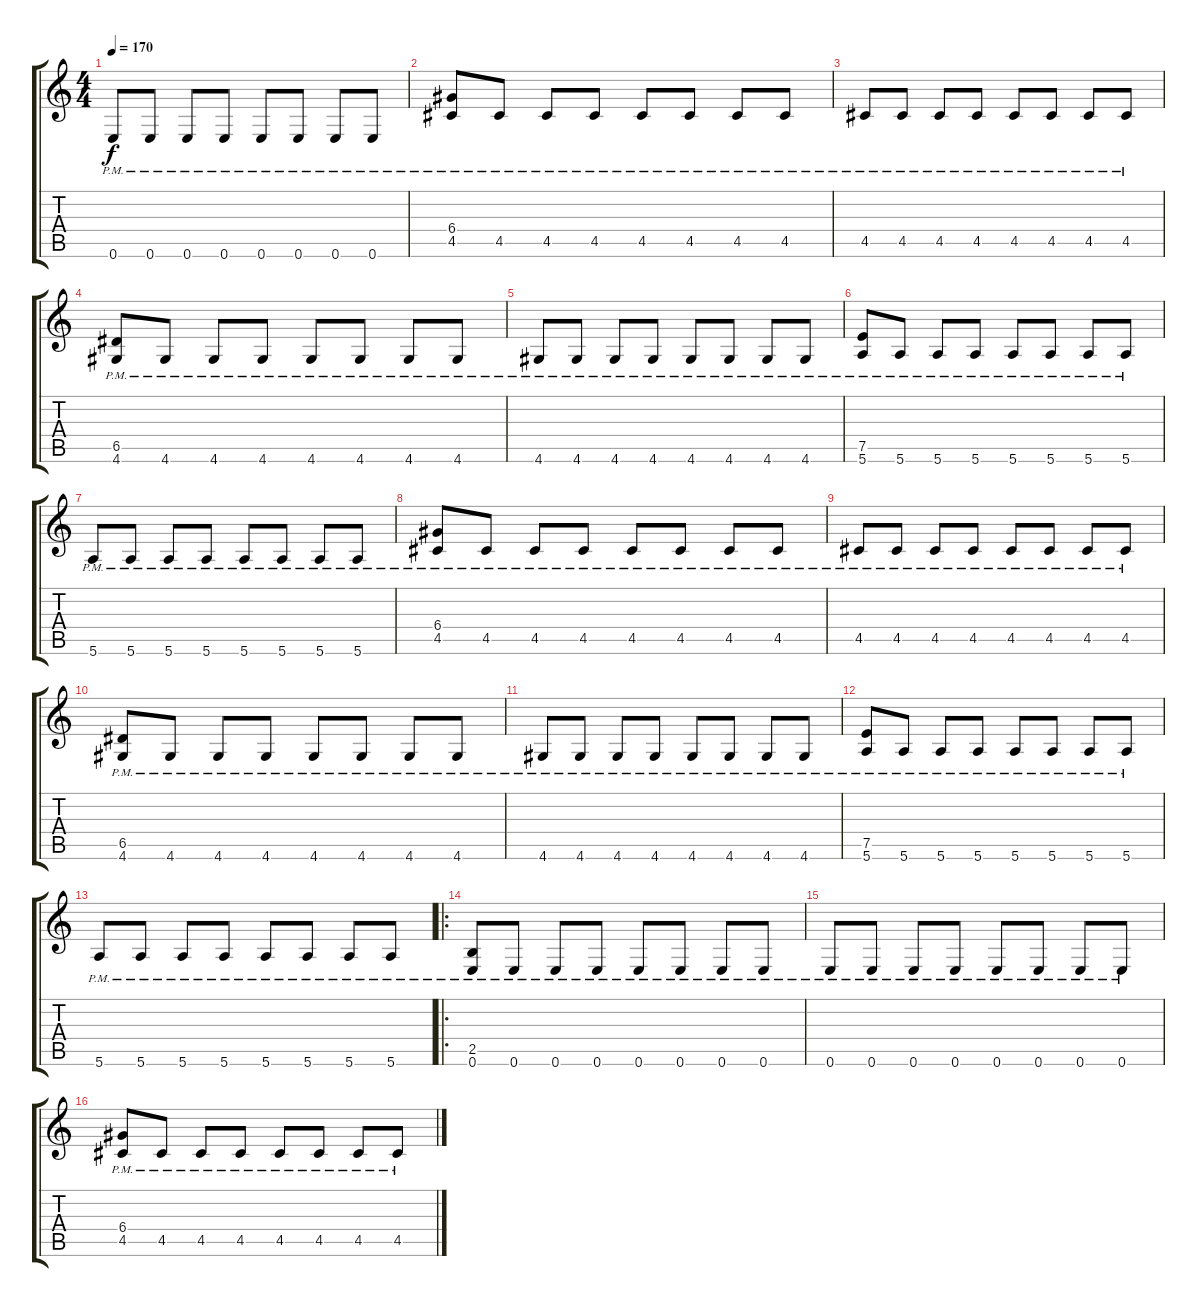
\track "" {instrument distortionguitar}
\staff {score tabs}
\tuning (E4 B3 G3 D3 A2 E2) {hide}
\ts (4 4)
\tempo 170
\clef g2
\ks c
0.6{pm}.8{dy f} 0.6{pm}.8 0.6{pm}.8 0.6{pm}.8 0.6{pm}.8 0.6{pm}.8 0.6{pm}.8 0.6{pm}.8 |
(6.4{pm} 4.5{pm}).8 4.5{pm}.8 4.5{pm}.8 4.5{pm}.8 4.5{pm}.8 4.5{pm}.8 4.5{pm}.8 4.5{pm}.8 |
4.5{pm}.8 4.5{pm}.8 4.5{pm}.8 4.5{pm}.8 4.5{pm}.8 4.5{pm}.8 4.5{pm}.8 4.5{pm}.8 |
(6.5{pm} 4.6{pm}).8 4.6{pm}.8 4.6{pm}.8 4.6{pm}.8 4.6{pm}.8 4.6{pm}.8 4.6{pm}.8 4.6{pm}.8 |
4.6{pm}.8 4.6{pm}.8 4.6{pm}.8 4.6{pm}.8 4.6{pm}.8 4.6{pm}.8 4.6{pm}.8 4.6{pm}.8 |
(7.5{pm} 5.6{pm}).8 5.6{pm}.8 5.6{pm}.8 5.6{pm}.8 5.6{pm}.8 5.6{pm}.8 5.6{pm}.8 5.6{pm}.8 |
5.6{pm}.8 5.6{pm}.8 5.6{pm}.8 5.6{pm}.8 5.6{pm}.8 5.6{pm}.8 5.6{pm}.8 5.6{pm}.8 |
(6.4{pm} 4.5{pm}).8 4.5{pm}.8 4.5{pm}.8 4.5{pm}.8 4.5{pm}.8 4.5{pm}.8 4.5{pm}.8 4.5{pm}.8 |
4.5{pm}.8 4.5{pm}.8 4.5{pm}.8 4.5{pm}.8 4.5{pm}.8 4.5{pm}.8 4.5{pm}.8 4.5{pm}.8 |
(6.5{pm} 4.6{pm}).8 4.6{pm}.8 4.6{pm}.8 4.6{pm}.8 4.6{pm}.8 4.6{pm}.8 4.6{pm}.8 4.6{pm}.8 |
4.6{pm}.8 4.6{pm}.8 4.6{pm}.8 4.6{pm}.8 4.6{pm}.8 4.6{pm}.8 4.6{pm}.8 4.6{pm}.8 |
(7.5{pm} 5.6{pm}).8 5.6{pm}.8 5.6{pm}.8 5.6{pm}.8 5.6{pm}.8 5.6{pm}.8 5.6{pm}.8 5.6{pm}.8 |
5.6{pm}.8 5.6{pm}.8 5.6{pm}.8 5.6{pm}.8 5.6{pm}.8 5.6{pm}.8 5.6{pm}.8 5.6{pm}.8 |
\ro
(2.5{pm} 0.6{pm}).8 0.6{pm}.8 0.6{pm}.8 0.6{pm}.8 0.6{pm}.8 0.6{pm}.8 0.6{pm}.8 0.6{pm}.8 |
0.6{pm}.8 0.6{pm}.8 0.6{pm}.8 0.6{pm}.8 0.6{pm}.8 0.6{pm}.8 0.6{pm}.8 0.6{pm}.8 |
(6.4{pm} 4.5{pm}).8 4.5{pm}.8 4.5{pm}.8 4.5{pm}.8 4.5{pm}.8 4.5{pm}.8 4.5{pm}.8 4.5{pm}.8
